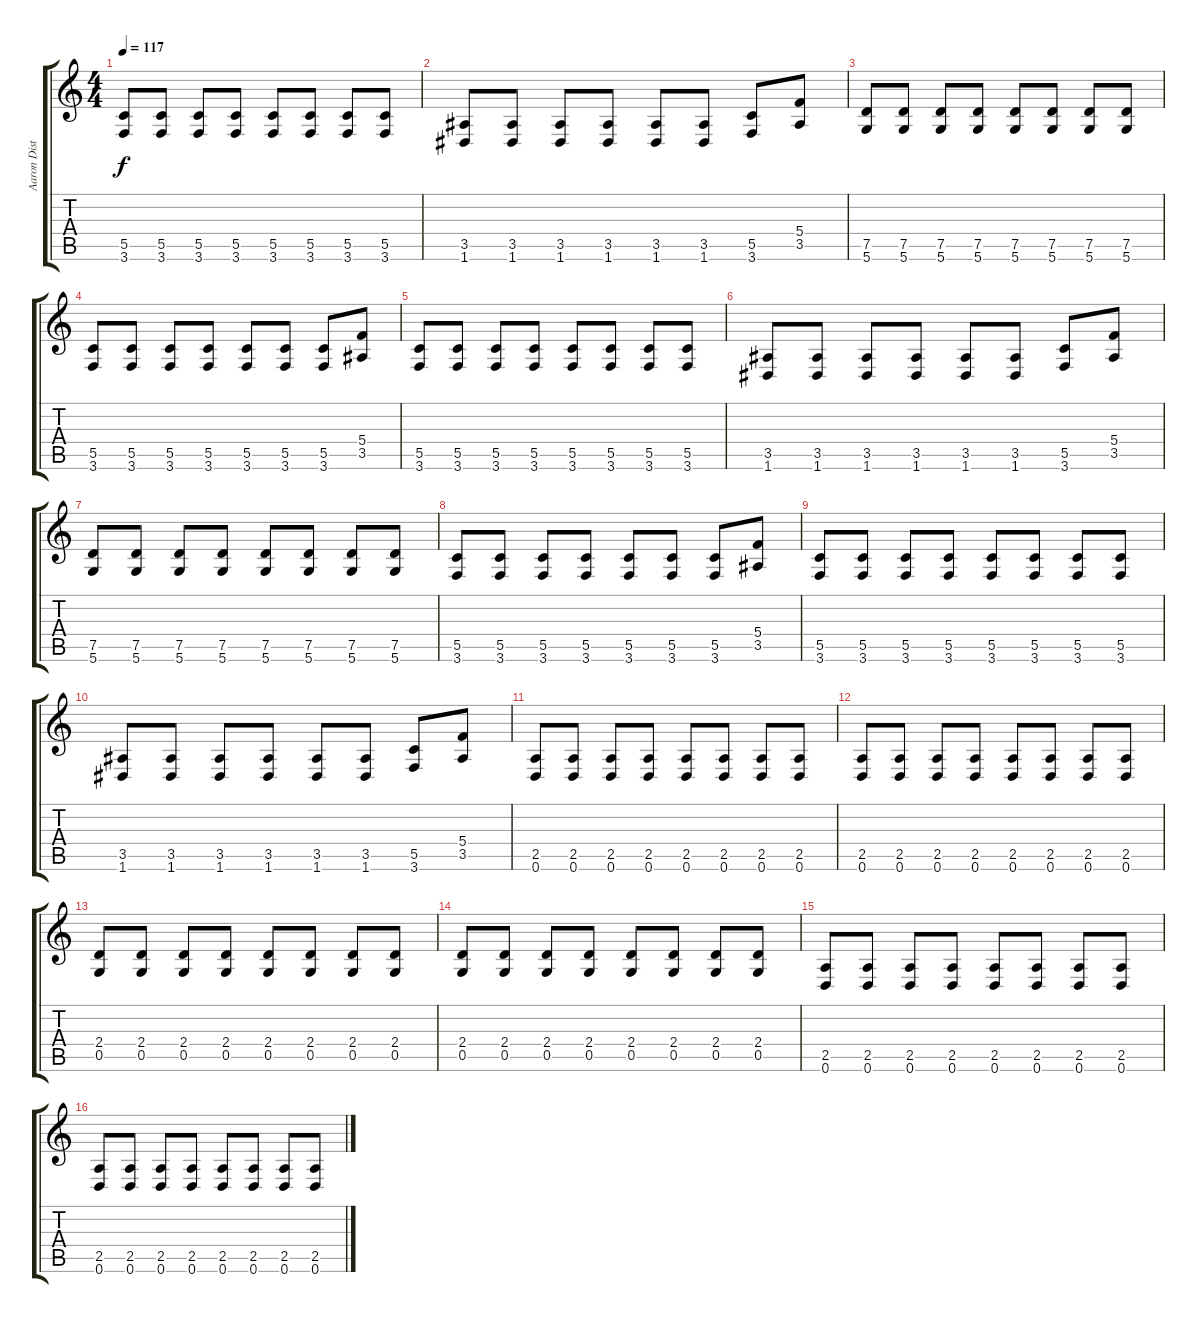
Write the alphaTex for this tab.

\track ("Aaron Disto" "Aaron Dist") {instrument distortionguitar}
\staff {score tabs}
\tuning (D4 A3 F3 C3 G2 D2) {hide}
\ts (4 4)
\tempo 117
\clef g2
\ks c
(5.5 3.6).8{dy f} (5.5 3.6).8 (5.5 3.6).8 (5.5 3.6).8 (5.5 3.6).8 (5.5 3.6).8 (5.5 3.6).8 (5.5 3.6).8 |
(3.5 1.6).8 (3.5 1.6).8 (3.5 1.6).8 (3.5 1.6).8 (3.5 1.6).8 (3.5 1.6).8 (5.5 3.6).8 (5.4 3.5).8 |
(7.5 5.6).8 (7.5 5.6).8 (7.5 5.6).8 (7.5 5.6).8 (7.5 5.6).8 (7.5 5.6).8 (7.5 5.6).8 (7.5 5.6).8 |
(5.5 3.6).8 (5.5 3.6).8 (5.5 3.6).8 (5.5 3.6).8 (5.5 3.6).8 (5.5 3.6).8 (5.5 3.6).8 (5.4 3.5).8 |
(5.5 3.6).8 (5.5 3.6).8 (5.5 3.6).8 (5.5 3.6).8 (5.5 3.6).8 (5.5 3.6).8 (5.5 3.6).8 (5.5 3.6).8 |
(3.5 1.6).8 (3.5 1.6).8 (3.5 1.6).8 (3.5 1.6).8 (3.5 1.6).8 (3.5 1.6).8 (5.5 3.6).8 (5.4 3.5).8 |
(7.5 5.6).8 (7.5 5.6).8 (7.5 5.6).8 (7.5 5.6).8 (7.5 5.6).8 (7.5 5.6).8 (7.5 5.6).8 (7.5 5.6).8 |
(5.5 3.6).8 (5.5 3.6).8 (5.5 3.6).8 (5.5 3.6).8 (5.5 3.6).8 (5.5 3.6).8 (5.5 3.6).8 (5.4 3.5).8 |
(5.5 3.6).8 (5.5 3.6).8 (5.5 3.6).8 (5.5 3.6).8 (5.5 3.6).8 (5.5 3.6).8 (5.5 3.6).8 (5.5 3.6).8 |
(3.5 1.6).8 (3.5 1.6).8 (3.5 1.6).8 (3.5 1.6).8 (3.5 1.6).8 (3.5 1.6).8 (5.5 3.6).8 (5.4 3.5).8 |
(2.5 0.6).8 (2.5 0.6).8 (2.5 0.6).8 (2.5 0.6).8 (2.5 0.6).8 (2.5 0.6).8 (2.5 0.6).8 (2.5 0.6).8 |
(2.5 0.6).8 (2.5 0.6).8 (2.5 0.6).8 (2.5 0.6).8 (2.5 0.6).8 (2.5 0.6).8 (2.5 0.6).8 (2.5 0.6).8 |
(2.4 0.5).8 (2.4 0.5).8 (2.4 0.5).8 (2.4 0.5).8 (2.4 0.5).8 (2.4 0.5).8 (2.4 0.5).8 (2.4 0.5).8 |
(2.4 0.5).8 (2.4 0.5).8 (2.4 0.5).8 (2.4 0.5).8 (2.4 0.5).8 (2.4 0.5).8 (2.4 0.5).8 (2.4 0.5).8 |
(2.5 0.6).8 (2.5 0.6).8 (2.5 0.6).8 (2.5 0.6).8 (2.5 0.6).8 (2.5 0.6).8 (2.5 0.6).8 (2.5 0.6).8 |
(2.5 0.6).8 (2.5 0.6).8 (2.5 0.6).8 (2.5 0.6).8 (2.5 0.6).8 (2.5 0.6).8 (2.5 0.6).8 (2.5 0.6).8
